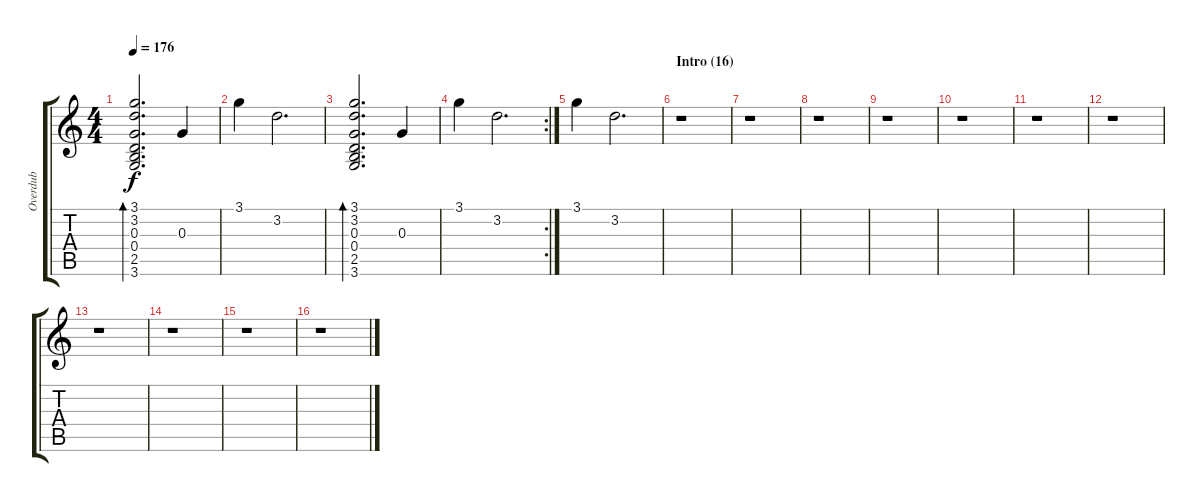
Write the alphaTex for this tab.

\track ("Overdub" "Overdub") {instrument fretlessbass}
\staff {score tabs}
\tuning (E4 B3 G3 D3 A2 E2) {hide}
\ts (4 4)
\tempo 176
\clef g2
\ks c
(3.1 3.2 0.3 0.4 2.5 3.6).2{d bd 240 dy f} 0.3.4 |
3.1.4 3.2.2{d} |
(3.1 3.2 0.3 0.4 2.5 3.6).2{d bd 240} 0.3.4 |
\rc 2
3.1.4 3.2.2{d} |
3.1.4 3.2.2{d} |
\section ("" "Intro (16)")
r.1 |
r.1 |
r.1 |
r.1 |
r.1 |
r.1 |
r.1 |
r.1 |
r.1 |
r.1 |
r.1
